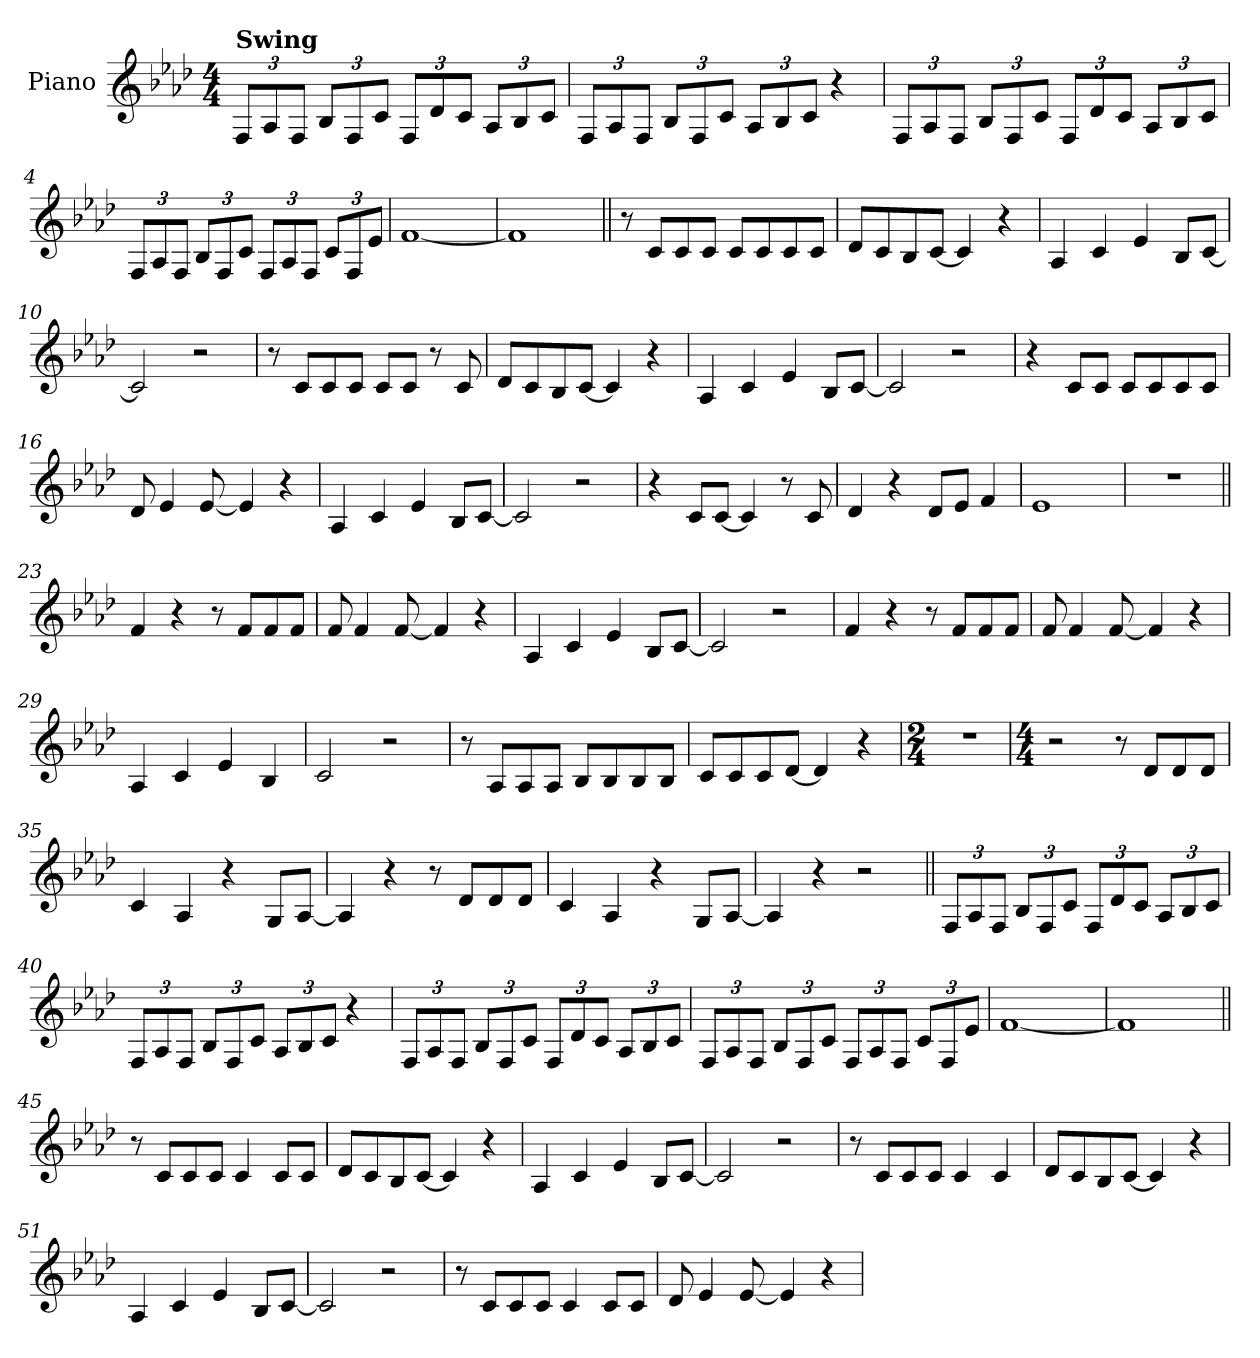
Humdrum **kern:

**kern
*part1
*staff1
*I"Piano
*I'Pno.
*clefG2
*k[b-e-a-d-]
*M4/4
*MM136
*Xbrackettup
=1
!LO:TX:a:B:t=Swing
12F!L
12A-!
12F!J
12B-!L
12F!
12c!J
12F!L
12d-!
12c!J
12A-!L
12B-!
12c!J
=2
12F!L
12A-!
12F!J
12B-!L
12F!
12c!J
12A-!L
12B-!
12c!J
4r
=3
12F!L
12A-!
12F!J
12B-!L
12F!
12c!J
12F!L
12d-!
12c!J
12A-!L
12B-!
12c!J
=4
12F!L
12A-!
12F!J
12B-!L
12F!
12c!J
12F!L
12A-!
12F!J
12c!L
12F!
12e-!J
=5
[1f!
=6
1f!]
=7||
8r
8cL
8c
8cJ
8cL
8c
8c
8cJ
=8
8d-L
8c
8B-
[8cJ
4c]
4r
=9
4A-
4c
4e-
8B-L
[8cJ
=10
2c]
2r
=11
8r
8cL
8c
8cJ
8cL
8cJ
8r
8c
=12
8d-L
8c
8B-
[8cJ
4c]
4r
=13
4A-
4c
4e-
8B-L
[8cJ
=14
2c]
2r
=15
4r
8cL
8cJ
8cL
8c
8c
8cJ
=16
8d-
4e-
[8e-
4e-]
4r
=17
4A-
4c
4e-
8B-L
[8cJ
=18
2c]
2r
=19
4r
8cL
[8cJ
4c]
8r
8c
=20
4d-
4r
8d-L
8e-J
4f
=21
1e-
=22
1r
=23||
4f
4r
8r
8fL
8f
8fJ
=24
8f
4f
[8f
4f]
4r
=25
4A-
4c
4e-
8B-L
[8cJ
=26
2c]
2r
=27
4f
4r
8r
8fL
8f
8fJ
=28
8f
4f
[8f
4f]
4r
=29
4A-
4c
4e-
4B-
=30
2c
2r
=31
8r
8A-L
8A-
8A-J
8B-L
8B-
8B-
8B-J
=32
8cL
8c
8c
[8d-J
4d-]
4r
=33
*M2/4
2r
=34
*M4/4
2r
8r
8d-L
8d-
8d-J
=35
4c
4A-
4r
8GL
[8A-J
=36
4A-]
4r
8r
8d-L
8d-
8d-J
=37
4c
4A-
4r
8GL
[8A-J
=38
4A-]
4r
2r
=39||
12F!L
12A-!
12F!J
12B-!L
12F!
12c!J
12F!L
12d-!
12c!J
12A-!L
12B-!
12c!J
=40
12F!L
12A-!
12F!J
12B-!L
12F!
12c!J
12A-!L
12B-!
12c!J
4r
=41
12F!L
12A-!
12F!J
12B-!L
12F!
12c!J
12F!L
12d-!
12c!J
12A-!L
12B-!
12c!J
=42
12F!L
12A-!
12F!J
12B-!L
12F!
12c!J
12F!L
12A-!
12F!J
12c!L
12F!
12e-!J
=43
[1f!
=44
1f!]
=45||
8r
8cL
8c
8cJ
4c
8cL
8cJ
=46
8d-L
8c
8B-
[8cJ
4c]
4r
=47
4A-
4c
4e-
8B-L
[8cJ
=48
2c]
2r
=49
8r
8cL
8c
8cJ
4c
4c
=50
8d-L
8c
8B-
[8cJ
4c]
4r
=51
4A-
4c
4e-
8B-L
[8cJ
=52
2c]
2r
=53
8r
8cL
8c
8cJ
4c
8cL
8cJ
=54
8d-
4e-
[8e-
4e-]
4r
=
*-
